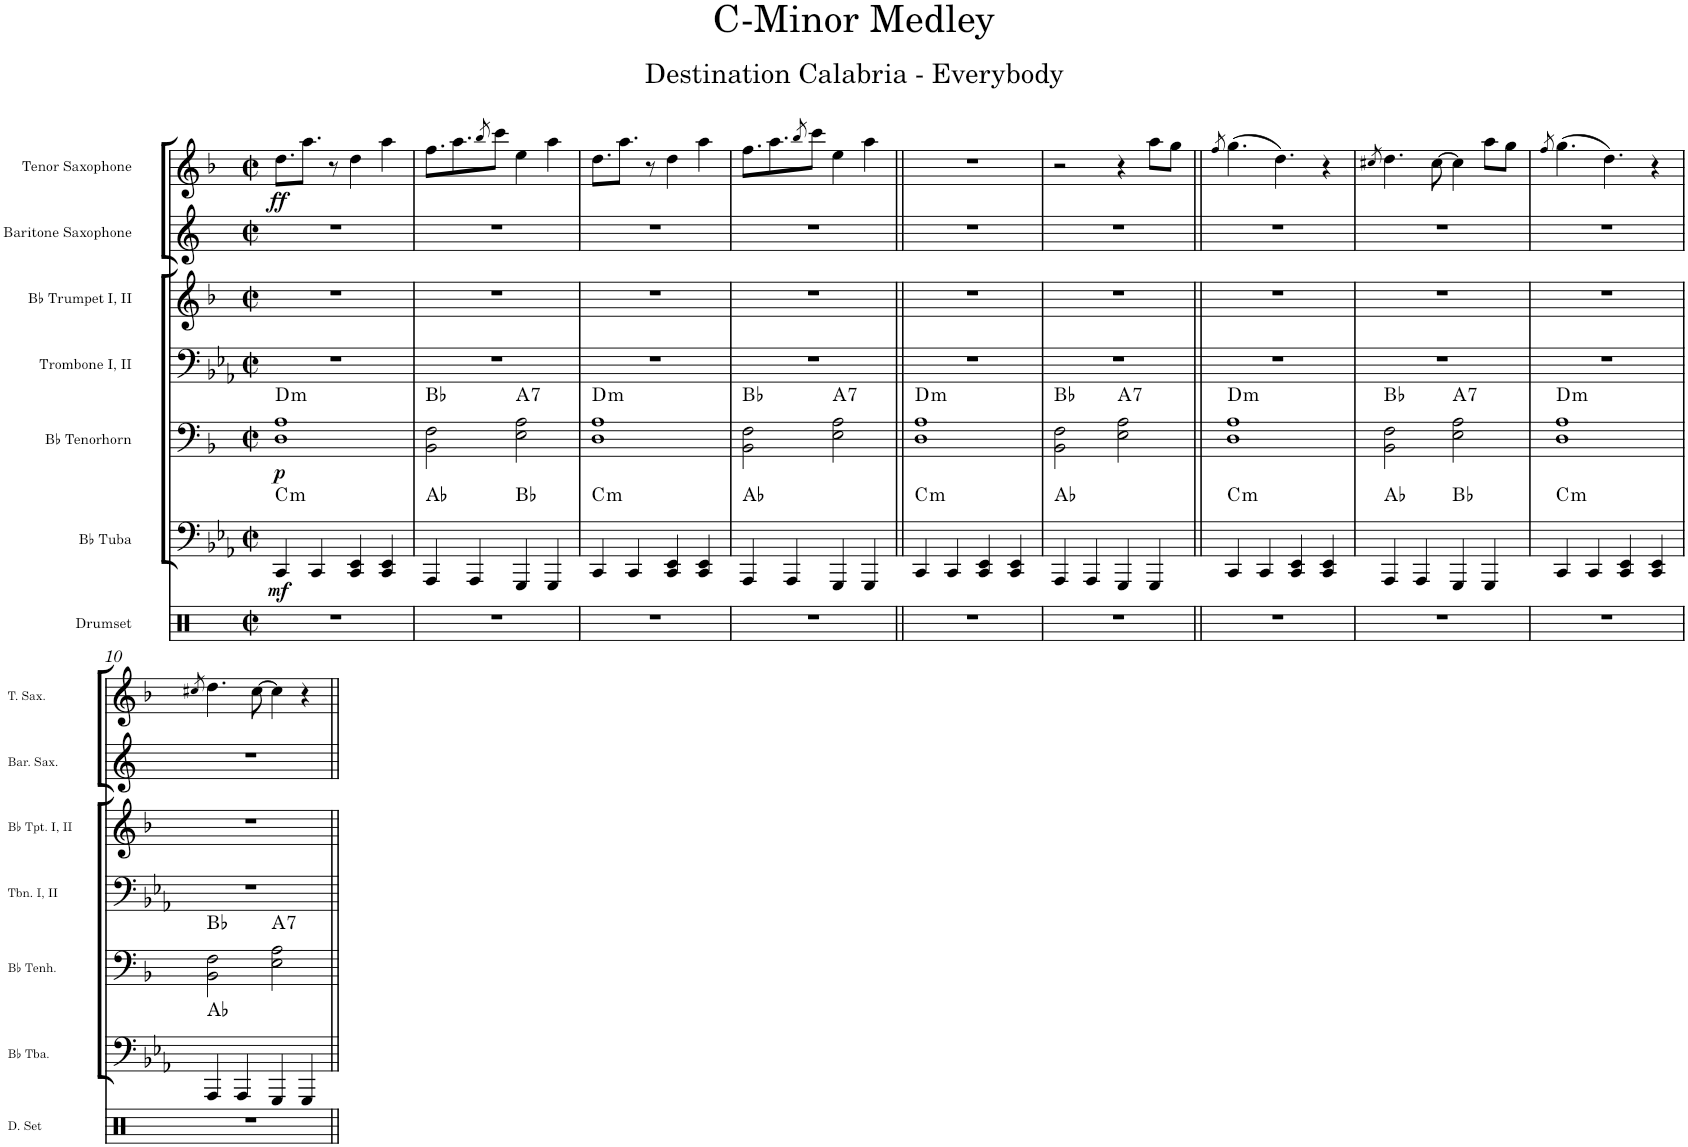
**kern	**kern	**dynam	**harte	**kern	**dynam	**harte	**kern	**kern	**kern	**kern	**dynam
*part7	*part6	*part6	*part6	*part5	*part5	*part5	*part4	*part3	*part2	*part1	*part1
*staff7	*staff6	*staff6	*	*staff5	*staff5	*	*staff4	*staff3	*staff2	*staff1	*staff1
*I"Drumset	*I"Bb Tuba	*	*	*I"Bb Tenorhorn	*	*	*I"Trombone I, II	*I"Bb Trumpet I, II	*I"Baritone Saxophone	*I"Tenor Saxophone	*
*I'D. Set	*I'Bb Tba.	*	*	*I'Bb Tenh.	*	*	*I'Tbn. I, II	*I'Bb Tpt. I, II	*I'Bar. Sax.	*I'T. Sax.	*
*clefX	*clefF4	*	*	*clefF4	*	*	*clefF4	*clefG2	*clefG2	*clefG2	*
*	*	*	*	*Trd1c2	*	*	*	*Trd1c2	*Trd12c21	*Trd8c14	*
*k[b-e-a-]	*k[b-e-a-]	*	*	*k[b-]	*	*	*k[b-e-a-]	*k[b-]	*k[]	*k[b-]	*
*M2/2	*M2/2	*	*	*M2/2	*	*	*M2/2	*M2/2	*M2/2	*M2/2	*
*met(c|)	*met(c|)	*	*	*met(c|)	*	*	*met(c|)	*met(c|)	*met(c|)	*met(c|)	*
=1	=1	=1	=1	=1	=1	=1	=1	=1	=1	=1	=1
!	!	!LO:DY:b	!LO:H:kt=m	!	!LO:DY:b	!LO:H:kt=m	!	!	!	!	!LO:DY:b
1r	4CC/	mf	C:min	1D 1A	p	D:min	1r	1r	1r	8.dd\L	ff
.	.	.	.	.	.	.	.	.	.	8.aa\J	.
.	4CC/	.	.	.	.	.	.	.	.	.	.
.	.	.	.	.	.	.	.	.	.	8r	.
.	4CC/ 4EE-/	.	.	.	.	.	.	.	.	4dd\	.
.	4CC/ 4EE-/	.	.	.	.	.	.	.	.	4aa\	.
=2	=2	=2	=2	=2	=2	=2	=2	=2	=2	=2	=2
1r	4AAA-/	.	Ab:maj	2BB-\ 2F\	.	Bb:maj	1r	1r	1r	8.ff\L	.
.	.	.	.	.	.	.	.	.	.	8.aa\	.
.	4AAA-/	.	.	.	.	.	.	.	.	.	.
.	.	.	.	.	.	.	.	.	.	8qbb-/	.
.	.	.	.	.	.	.	.	.	.	8ccc\J	.
!	!	!	!	!	!	!LO:H:kt=7	!	!	!	!	!
.	4GGG/	.	Bb:maj	2E\ 2A\	.	A:7	.	.	.	4ee\	.
.	4GGG/	.	.	.	.	.	.	.	.	4aa\	.
=3	=3	=3	=3	=3	=3	=3	=3	=3	=3	=3	=3
!	!	!	!LO:H:kt=m	!	!	!LO:H:kt=m	!	!	!	!	!
1r	4CC/	.	C:min	1D 1A	.	D:min	1r	1r	1r	8.dd\L	.
.	.	.	.	.	.	.	.	.	.	8.aa\J	.
.	4CC/	.	.	.	.	.	.	.	.	.	.
.	.	.	.	.	.	.	.	.	.	8r	.
.	4CC/ 4EE-/	.	.	.	.	.	.	.	.	4dd\	.
.	4CC/ 4EE-/	.	.	.	.	.	.	.	.	4aa\	.
=4	=4	=4	=4	=4	=4	=4	=4	=4	=4	=4	=4
1r	4AAA-/	.	Ab:maj	2BB-\ 2F\	.	Bb:maj	1r	1r	1r	8.ff\L	.
.	.	.	.	.	.	.	.	.	.	8.aa\	.
.	4AAA-/	.	.	.	.	.	.	.	.	.	.
.	.	.	.	.	.	.	.	.	.	8qbb-/	.
.	.	.	.	.	.	.	.	.	.	8ccc\J	.
!	!	!	!	!	!	!LO:H:kt=7	!	!	!	!	!
.	4GGG/	.	.	2E\ 2A\	.	A:7	.	.	.	4ee\	.
.	4GGG/	.	.	.	.	.	.	.	.	4aa\	.
=5||	=5||	=5||	=5||	=5||	=5||	=5||	=5||	=5||	=5||	=5||	=5||
!	!	!	!LO:H:kt=m	!	!	!LO:H:kt=m	!	!	!	!	!
1r	4CC/	.	C:min	1D 1A	.	D:min	1r	1r	1r	1r	.
.	4CC/	.	.	.	.	.	.	.	.	.	.
.	4CC/ 4EE-/	.	.	.	.	.	.	.	.	.	.
.	4CC/ 4EE-/	.	.	.	.	.	.	.	.	.	.
=6	=6	=6	=6	=6	=6	=6	=6	=6	=6	=6	=6
1r	4AAA-/	.	Ab:maj	2BB-\ 2F\	.	Bb:maj	1r	1r	1r	2r	.
.	4AAA-/	.	.	.	.	.	.	.	.	.	.
!	!	!	!	!	!	!LO:H:kt=7	!	!	!	!	!
.	4GGG/	.	.	2E\ 2A\	.	A:7	.	.	.	4r	.
.	4GGG/	.	.	.	.	.	.	.	.	8aa\L	.
.	.	.	.	.	.	.	.	.	.	8gg\J	.
=7||	=7||	=7||	=7||	=7||	=7||	=7||	=7||	=7||	=7||	=7||	=7||
.	.	.	.	.	.	.	.	.	.	8qff/	.
!	!	!	!LO:H:kt=m	!	!	!LO:H:kt=m	!	!	!	!	!
1r	4CC/	.	C:min	1D 1A	.	D:min	1r	1r	1r	(4.gg\	.
.	4CC/	.	.	.	.	.	.	.	.	.	.
.	.	.	.	.	.	.	.	.	.	4.dd\)	.
.	4CC/ 4EE-/	.	.	.	.	.	.	.	.	.	.
.	4CC/ 4EE-/	.	.	.	.	.	.	.	.	4r	.
=8	=8	=8	=8	=8	=8	=8	=8	=8	=8	=8	=8
.	.	.	.	.	.	.	.	.	.	8qcc#X/	.
1r	4AAA-/	.	Ab:maj	2BB-\ 2F\	.	Bb:maj	1r	1r	1r	4.dd\	.
.	4AAA-/	.	.	.	.	.	.	.	.	.	.
.	.	.	.	.	.	.	.	.	.	[8cc#\	.
!	!	!	!	!	!	!LO:H:kt=7	!	!	!	!	!
.	4GGG/	.	Bb:maj	2E\ 2A\	.	A:7	.	.	.	4cc#\]	.
.	4GGG/	.	.	.	.	.	.	.	.	8aa\L	.
.	.	.	.	.	.	.	.	.	.	8gg\J	.
=9	=9	=9	=9	=9	=9	=9	=9	=9	=9	=9	=9
.	.	.	.	.	.	.	.	.	.	8qff/	.
!	!	!	!LO:H:kt=m	!	!	!LO:H:kt=m	!	!	!	!	!
1r	4CC/	.	C:min	1D 1A	.	D:min	1r	1r	1r	(4.gg\	.
.	4CC/	.	.	.	.	.	.	.	.	.	.
.	.	.	.	.	.	.	.	.	.	4.dd\)	.
.	4CC/ 4EE-/	.	.	.	.	.	.	.	.	.	.
.	4CC/ 4EE-/	.	.	.	.	.	.	.	.	4r	.
!!LO:LB:g=z
=10	=10	=10	=10	=10	=10	=10	=10	=10	=10	=10	=10
.	.	.	.	.	.	.	.	.	.	8qcc#X/	.
1r	4AAA-/	.	Ab:maj	2BB-\ 2F\	.	Bb:maj	1r	1r	1r	4.dd\	.
.	4AAA-/	.	.	.	.	.	.	.	.	.	.
.	.	.	.	.	.	.	.	.	.	[8cc#\	.
!	!	!	!	!	!	!LO:H:kt=7	!	!	!	!	!
.	4GGG/	.	.	2E\ 2A\	.	A:7	.	.	.	4cc#\]	.
.	4GGG/	.	.	.	.	.	.	.	.	4r	.
=||	=||	=||	=||	=||	=||	=||	=||	=||	=||	=||	=||
*-	*-	*-	*-	*-	*-	*-	*-	*-	*-	*-	*-
